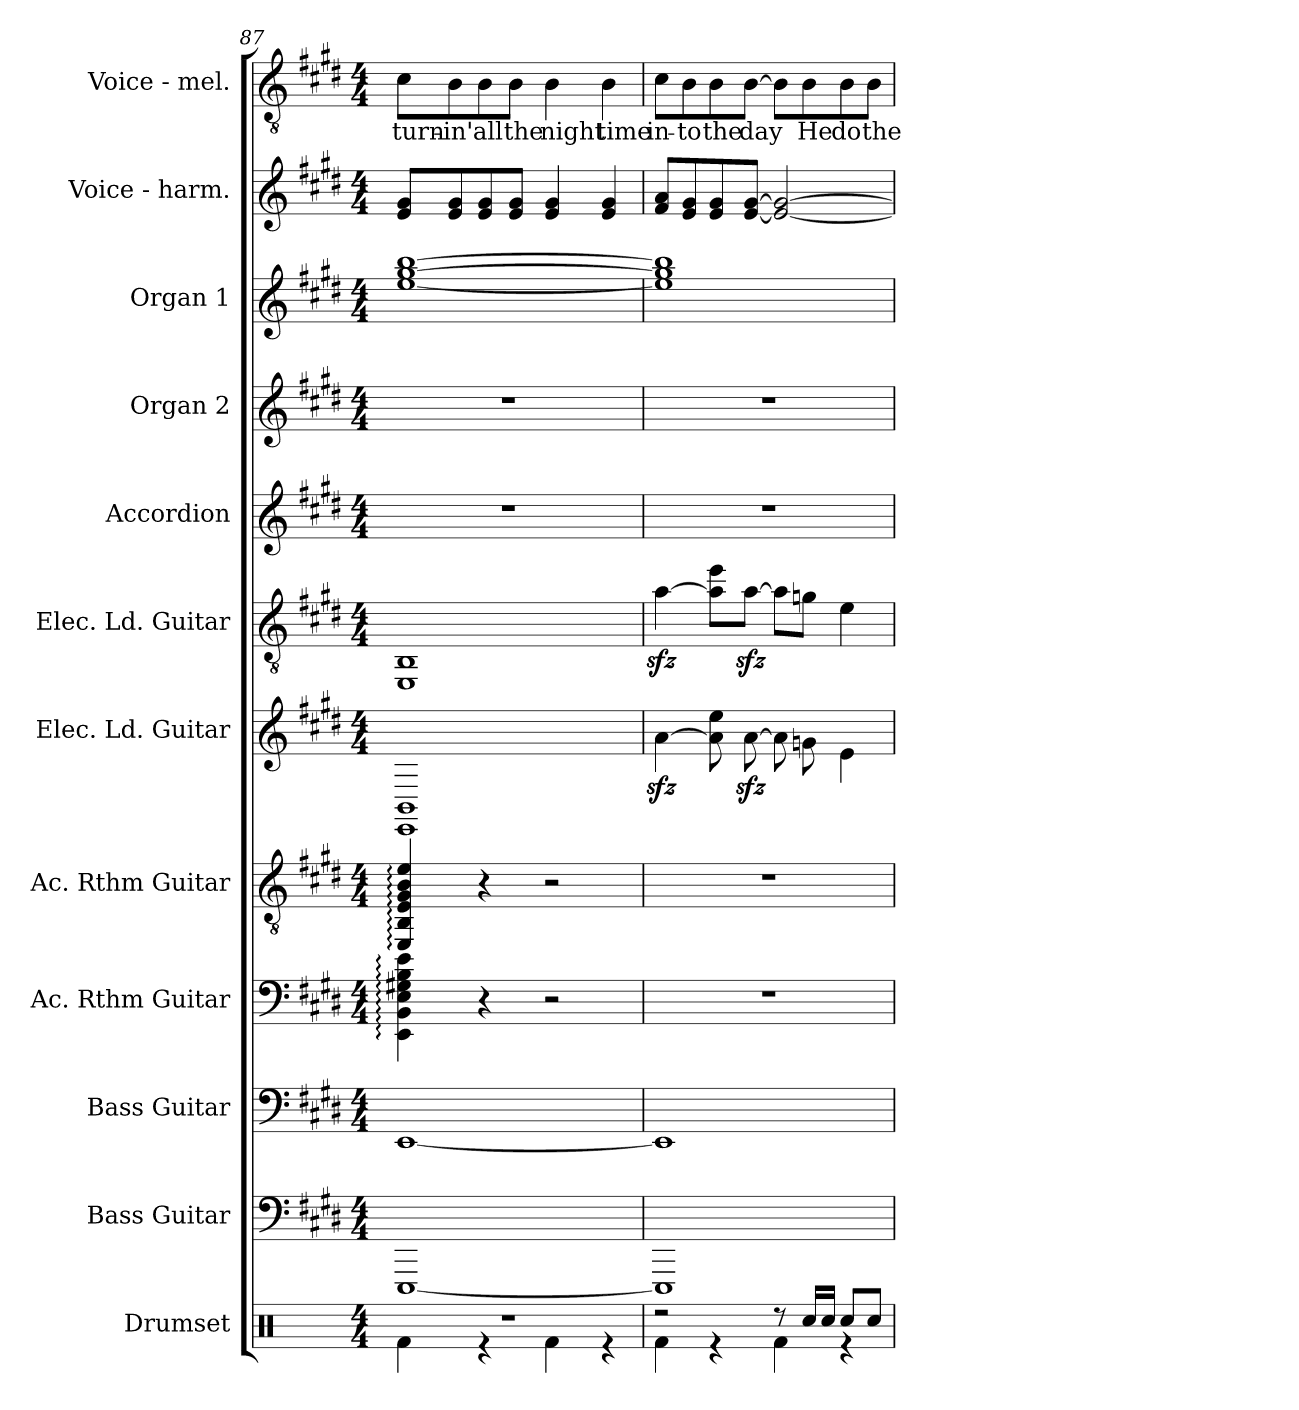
**kern	**kern	**kern	**kern	**kern	**kern	**kern	**kern	**kern	**kern	**kern	**kern	**text
*part12	*part11	*part10	*part9	*part8	*part7	*part6	*part5	*part4	*part3	*part2	*part1	*part1
*staff12	*staff11	*staff10	*staff9	*staff8	*staff7	*staff6	*staff5	*staff4	*staff3	*staff2	*staff1	*staff1
*I"Drumset	*I"Bass Guitar	*I"Bass Guitar	*I"Ac. Rthm Guitar	*I"Ac. Rthm Guitar	*I"Elec. Ld. Guitar	*I"Elec. Ld. Guitar	*I"Accordion	*I"Organ 2	*I"Organ 1	*I"Voice - harm.	*I"Voice - mel.	*
*I'Drums	*I'Bass	*I'Bass	*I'R. Guit.	*I'R. Guit.	*I'Ld. Guit.	*I'Ld. Guit.	*I'Acc.	*I'Org. 2	*I'Org. 1	*I'Harm.	*I'Mel.	*
*clefX	*	*clefF4	*	*clefGv2	*	*clefGv2	*clefG2	*clefG2	*clefG2	*clefG2	*clefGv2	*
*	*ITrd7c12	*ITrd7c12	*	*	*	*	*	*	*	*	*	*
*k[]	*k[f#c#g#d#]	*k[f#c#g#d#]	*k[f#c#g#d#]	*k[f#c#g#d#]	*k[f#c#g#d#]	*k[f#c#g#d#]	*k[f#c#g#d#]	*k[f#c#g#d#]	*k[f#c#g#d#]	*k[f#c#g#d#]	*k[f#c#g#d#]	*
*M4/4	*M4/4	*M4/4	*M4/4	*M4/4	*M4/4	*M4/4	*M4/4	*M4/4	*M4/4	*M4/4	*M4/4	*
=87	=87	=87	=87	=87	=87	=87	=87	=87	=87	=87	=87	=87
*^	*	*	*	*	*	*	*	*	*	*	*	*
!	!	!	!	!	!	!	!	!	!	!	!	!	!LO:LY:b
1r	4Rf\	[1EEEE	[1EEE	4EE\: 4BB\: 4E\: 4G#X\: 4B\: 4e\:	4EE/: 4BB/: 4E/: 4G#/: 4B/: 4e/:	1EE 1BB	1EE 1BB	1r	1r	[1ee [1gg# [1bb	8e/ 8g#/L	8c#\L	turn-
!	!	!	!	!	!	!	!	!	!	!	!	!	!LO:LY:b
.	.	.	.	.	.	.	.	.	.	.	8e/ 8g#/	8B\	-in'
!	!	!	!	!	!	!	!	!	!	!	!	!	!LO:LY:b
.	4r	.	.	4r	4r	.	.	.	.	.	8e/ 8g#/	8B\	all
!	!	!	!	!	!	!	!	!	!	!	!	!	!LO:LY:b
.	.	.	.	.	.	.	.	.	.	.	8e/ 8g#/J	8B\J	the
!	!	!	!	!	!	!	!	!	!	!	!	!	!LO:LY:b
.	4Rf\	.	.	2r	2r	.	.	.	.	.	4e/ 4g#/	4B\	night
!	!	!	!	!	!	!	!	!	!	!	!	!	!LO:LY:b
.	4r	.	.	.	.	.	.	.	.	.	4e/ 4g#/	4B\	time
!!LO:PB:g=z
=88	=88	=88	=88	=88	=88	=88	=88	=88	=88	=88	=88	=88	=88
!	!	!	!	!	!	!	!	!	!	!	!	!	!LO:LY:b
2r	4Rf\	1EEEE]	1EEE]	1r	1r	[4azz<\	[4azz<\	1r	1r	1ee] 1gg#] 1bb]	8f#/ 8a/L	8c#\L	in-
!	!	!	!	!	!	!	!	!	!	!	!	!	!LO:LY:b
.	.	.	.	.	.	.	.	.	.	.	8e/ 8g#/	8B\	-to
!	!	!	!	!	!	!	!	!	!	!	!	!	!LO:LY:b
.	4r	.	.	.	.	8a\] 8ee\	8a\] 8ee\L	.	.	.	8e/ 8g#/	8B\	the
!	!	!	!	!	!	!	!	!	!	!	!	!	!LO:LY:b
.	.	.	.	.	.	[8azz<\	[8azz<\J	.	.	.	[8e/ [8g#/J	[8B\J	day
8r	4Rf\	.	.	.	.	8a\]	8a\L]	.	.	.	2e/_ 2g#/_	8B\L]	.
!	!	!	!	!	!	!	!	!	!	!	!	!	!LO:LY:b
16Rcc/LL	.	.	.	.	.	8g\	8gn\J	.	.	.	.	8B\	He
16Rcc/JJ	.	.	.	.	.	.	.	.	.	.	.	.	.
!	!	!	!	!	!	!	!	!	!	!	!	!	!LO:LY:b
8Rcc/L	4r	.	.	.	.	4e\	4e\	.	.	.	.	8B\	do
!	!	!	!	!	!	!	!	!	!	!	!	!	!LO:LY:b
8Rcc/J	.	.	.	.	.	.	.	.	.	.	.	8B\J	the
*v	*v	*	*	*	*	*	*	*	*	*	*	*	*
=	=	=	=	=	=	=	=	=	=	=	=	=
*-	*-	*-	*-	*-	*-	*-	*-	*-	*-	*-	*-	*-
